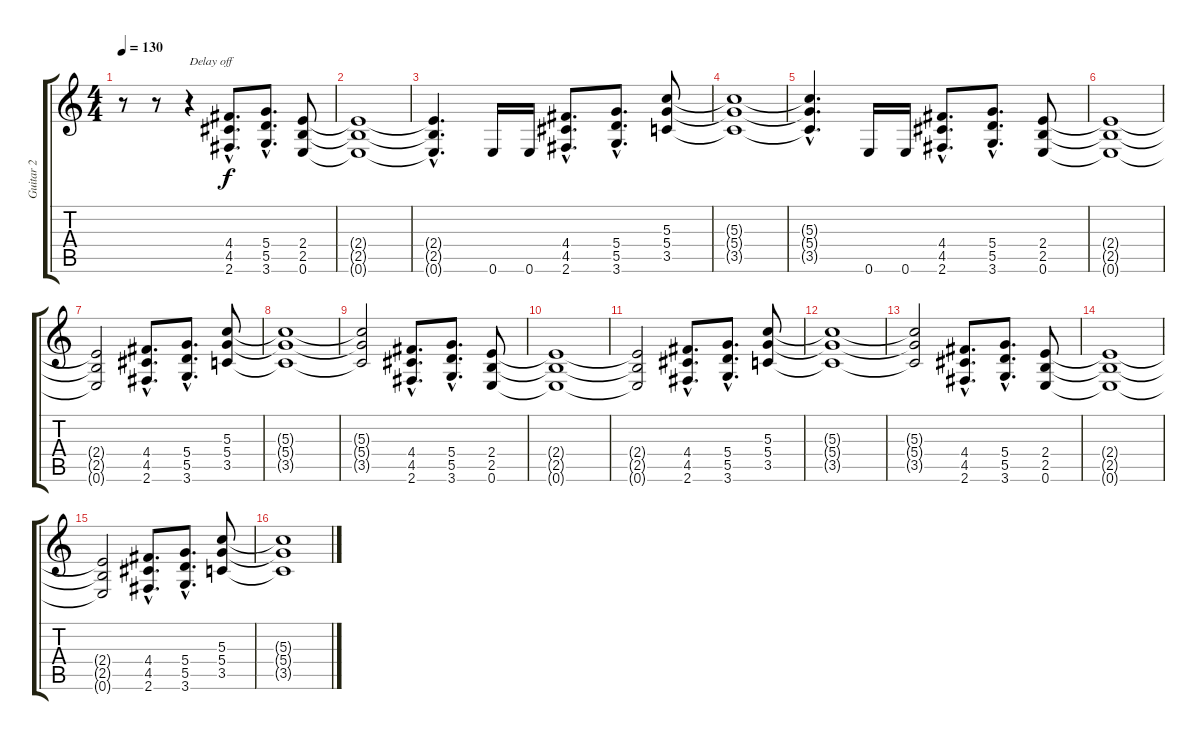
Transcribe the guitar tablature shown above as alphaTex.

\track ("Guitar 2" "Guitar 2") {instrument overdrivenguitar}
\staff {score tabs}
\tuning (E4 B3 G3 D3 A2 E2) {hide}
\ts (4 4)
\tempo 130
\clef g2
\ks c
r.8{dy f} r.8 r.4{txt "Delay off"} (4.4{hac} 4.5{hac} 2.6{hac}).8{d} (5.4{hac} 5.5{hac} 3.6{hac}).8{d} (2.4 2.5 0.6).8 |
(2.4{t} 2.5{t} 0.6{t}).1 |
(2.4{hac t} 2.5{hac t} 0.6{hac t}).4{d} 0.6.16 0.6.16 (4.4{hac} 4.5{hac} 2.6{hac}).8{d} (5.4{hac} 5.5{hac} 3.6{hac}).8{d} (5.3 5.4 3.5).8 |
(5.3{t} 5.4{t} 3.5{t}).1 |
(5.3{hac t} 5.4{hac t} 3.5{hac t}).4{d} 0.6.16 0.6.16 (4.4{hac} 4.5{hac} 2.6{hac}).8{d} (5.4{hac} 5.5{hac} 3.6{hac}).8{d} (2.4 2.5 0.6).8 |
(2.4{t} 2.5{t} 0.6{t}).1 |
(2.4{t} 2.5{t} 0.6{t}).2 (4.4{hac} 4.5{hac} 2.6{hac}).8{d} (5.4{hac} 5.5{hac} 3.6{hac}).8{d} (5.3 5.4 3.5).8 |
(5.3{t} 5.4{t} 3.5{t}).1 |
(5.3{t} 5.4{t} 3.5{t}).2 (4.4{hac} 4.5{hac} 2.6{hac}).8{d} (5.4{hac} 5.5{hac} 3.6{hac}).8{d} (2.4 2.5 0.6).8 |
(2.4{t} 2.5{t} 0.6{t}).1 |
(2.4{t} 2.5{t} 0.6{t}).2 (4.4{hac} 4.5{hac} 2.6{hac}).8{d} (5.4{hac} 5.5{hac} 3.6{hac}).8{d} (5.3 5.4 3.5).8 |
(5.3{t} 5.4{t} 3.5{t}).1 |
(5.3{t} 5.4{t} 3.5{t}).2 (4.4{hac} 4.5{hac} 2.6{hac}).8{d} (5.4{hac} 5.5{hac} 3.6{hac}).8{d} (2.4 2.5 0.6).8 |
(2.4{t} 2.5{t} 0.6{t}).1 |
(2.4{t} 2.5{t} 0.6{t}).2 (4.4{hac} 4.5{hac} 2.6{hac}).8{d} (5.4{hac} 5.5{hac} 3.6{hac}).8{d} (5.3 5.4 3.5).8 |
(5.3{t} 5.4{t} 3.5{t}).1
